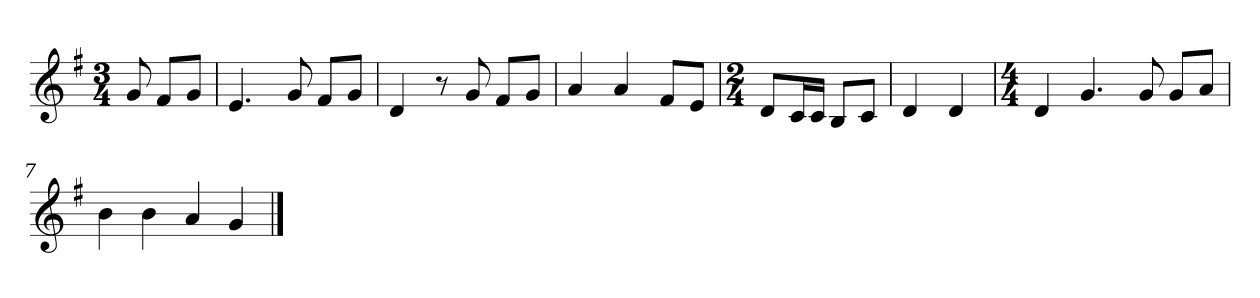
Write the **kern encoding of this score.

**kern
*part1
*staff1
*k[f#]
*M3/4
*MM120
=
8g
8f#L
8gJ
=1
4.e
8g
8f#L
8gJ
=2
4d
8r
8g
8f#L
8gJ
=3
4a
4a
8f#L
8eJ
=4
*M2/4
8dL
16cL
16cJJ
8BL
8cJ
=5
4d
4d
=6
*M4/4
4d
4.g
8g
8gL
8aJ
=7
4b
4b
4a
4g
==
*-
